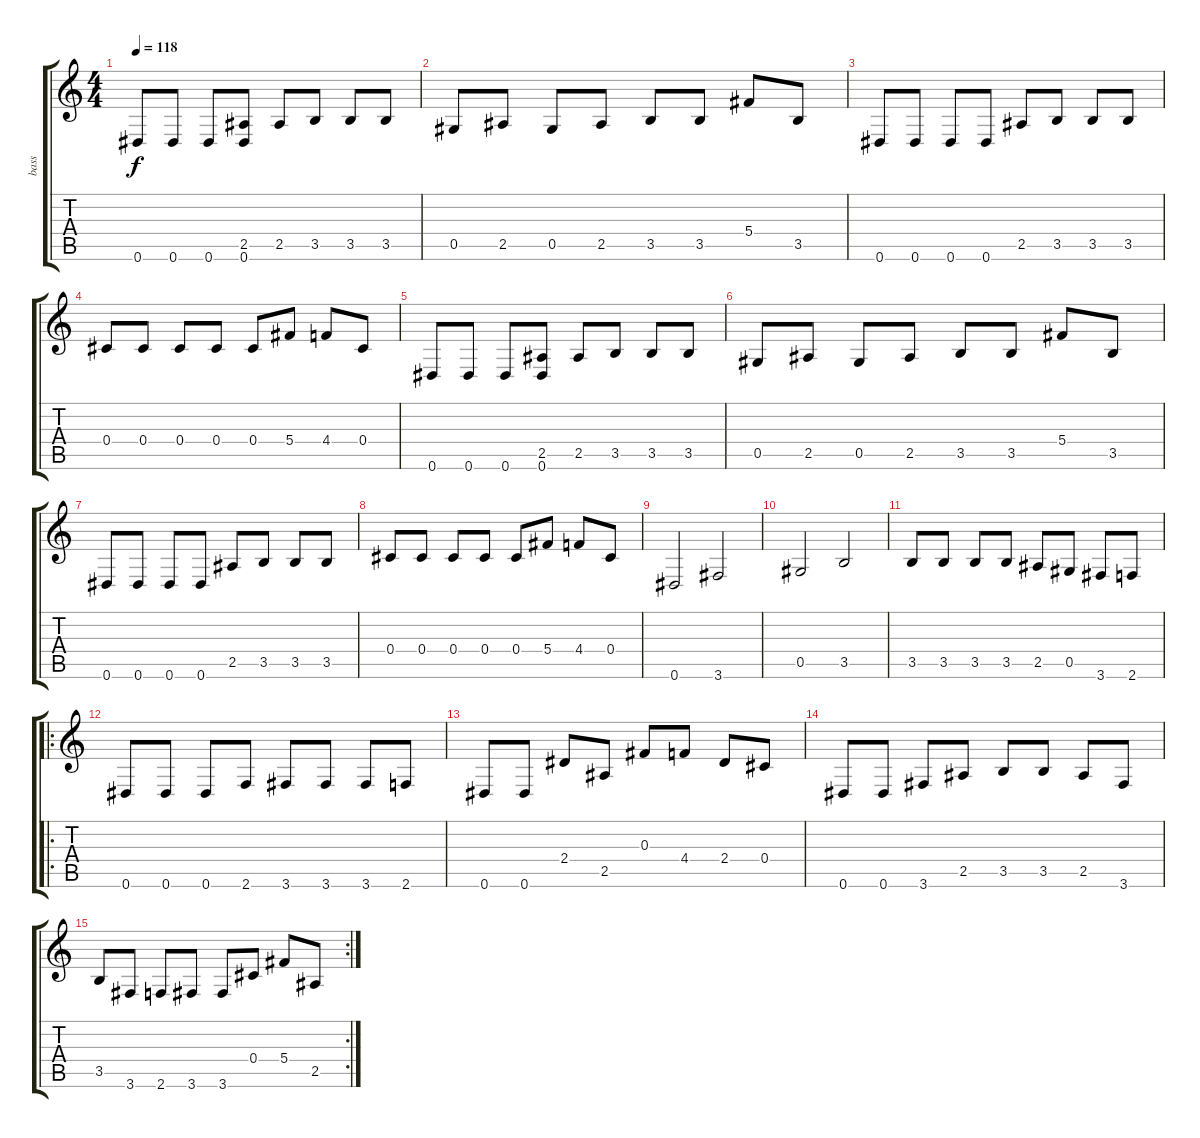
\track ("bass " "bass ") {instrument acousticguitarsteel}
\staff {score tabs}
\tuning (Eb4 Bb3 Gb3 Db3 Ab2 Eb2) {hide}
\ts (4 4)
\tempo 118
\clef g2
\ks c
0.6.8{dy f} 0.6.8 0.6.8 (2.5 0.6).8 2.5.8 3.5.8 3.5.8 3.5.8 |
0.5.8 2.5.8 0.5.8 2.5.8 3.5.8 3.5.8 5.4.8 3.5.8 |
0.6.8 0.6.8 0.6.8 0.6.8 2.5.8 3.5.8 3.5.8 3.5.8 |
0.4.8 0.4.8 0.4.8 0.4.8 0.4.8 5.4.8 4.4.8 0.4.8 |
0.6.8 0.6.8 0.6.8 (2.5 0.6).8 2.5.8 3.5.8 3.5.8 3.5.8 |
0.5.8 2.5.8 0.5.8 2.5.8 3.5.8 3.5.8 5.4.8 3.5.8 |
0.6.8 0.6.8 0.6.8 0.6.8 2.5.8 3.5.8 3.5.8 3.5.8 |
0.4.8 0.4.8 0.4.8 0.4.8 0.4.8 5.4.8 4.4.8 0.4.8 |
0.6.2 3.6.2 |
0.5.2 3.5.2 |
3.5.8 3.5.8 3.5.8 3.5.8 2.5.8 0.5.8 3.6.8 2.6.8 |
\ro
0.6.8 0.6.8 0.6.8 2.6.8 3.6.8 3.6.8 3.6.8 2.6.8 |
0.6.8 0.6.8 2.4.8 2.5.8 0.3.8 4.4.8 2.4.8 0.4.8 |
0.6.8 0.6.8 3.6.8 2.5.8 3.5.8 3.5.8 2.5.8 3.6.8 |
\rc 2
3.5.8 3.6.8 2.6.8 3.6.8 3.6.8 0.4.8 5.4.8 2.5.8
